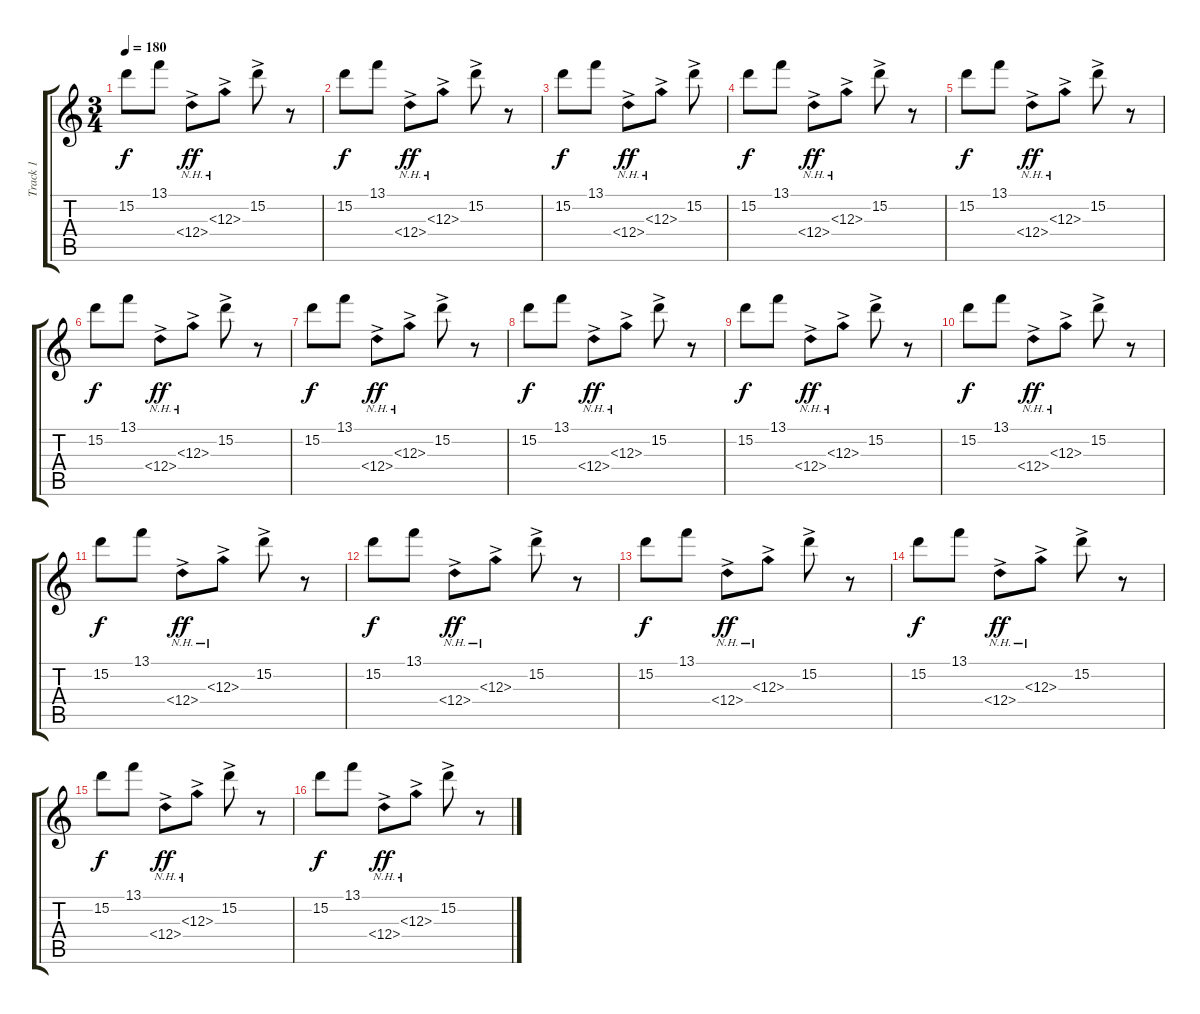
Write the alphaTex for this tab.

\track ("Track 1" "Track 1") {instrument acousticguitarsteel}
\staff {score tabs}
\tuning (E4 B3 G3 D3 A2 E2) {hide}
\ts (3 4)
\tempo 180
\clef g2
\ks c
15.2.8{dy f} 13.1.8 12.4{nh ac}.8{dy ff} 12.3{nh ac}.8 15.2{ac}.8 r.8 |
15.2.8{dy f} 13.1.8 12.4{nh ac}.8{dy ff} 12.3{nh ac}.8 15.2{ac}.8 r.8 |
15.2.8{dy f} 13.1.8 12.4{nh ac}.8{dy ff} 12.3{nh ac}.8 15.2{ac}.8 |
15.2.8{dy f} 13.1.8 12.4{nh ac}.8{dy ff} 12.3{nh ac}.8 15.2{ac}.8 r.8 |
15.2.8{dy f} 13.1.8 12.4{nh ac}.8{dy ff} 12.3{nh ac}.8 15.2{ac}.8 r.8 |
15.2.8{dy f} 13.1.8 12.4{nh ac}.8{dy ff} 12.3{nh ac}.8 15.2{ac}.8 r.8 |
15.2.8{dy f} 13.1.8 12.4{nh ac}.8{dy ff} 12.3{nh ac}.8 15.2{ac}.8 r.8 |
15.2.8{dy f} 13.1.8 12.4{nh ac}.8{dy ff} 12.3{nh ac}.8 15.2{ac}.8 r.8 |
15.2.8{dy f} 13.1.8 12.4{nh ac}.8{dy ff} 12.3{nh ac}.8 15.2{ac}.8 r.8 |
15.2.8{dy f} 13.1.8 12.4{nh ac}.8{dy ff} 12.3{nh ac}.8 15.2{ac}.8 r.8 |
15.2.8{dy f} 13.1.8 12.4{nh ac}.8{dy ff} 12.3{nh ac}.8 15.2{ac}.8 r.8 |
15.2.8{dy f} 13.1.8 12.4{nh ac}.8{dy ff} 12.3{nh ac}.8 15.2{ac}.8 r.8 |
15.2.8{dy f} 13.1.8 12.4{nh ac}.8{dy ff} 12.3{nh ac}.8 15.2{ac}.8 r.8 |
15.2.8{dy f} 13.1.8 12.4{nh ac}.8{dy ff} 12.3{nh ac}.8 15.2{ac}.8 r.8 |
15.2.8{dy f} 13.1.8 12.4{nh ac}.8{dy ff} 12.3{nh ac}.8 15.2{ac}.8 r.8 |
15.2.8{dy f} 13.1.8 12.4{nh ac}.8{dy ff} 12.3{nh ac}.8 15.2{ac}.8 r.8
